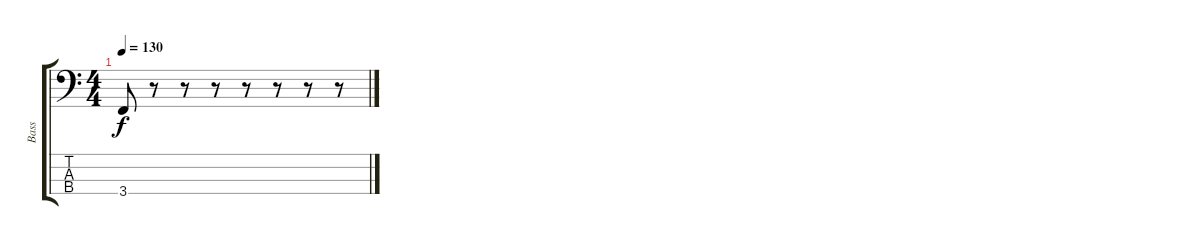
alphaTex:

\track ("Bass" "Bass") {instrument electricbassfinger}
\staff {score tabs}
\tuning (G2 D2 A1 D1) {hide}
\ts (4 4)
\tempo 130
\clef f4
\ks c
3.4.8{dy f} r.8 r.8 r.8 r.8 r.8 r.8 r.8
